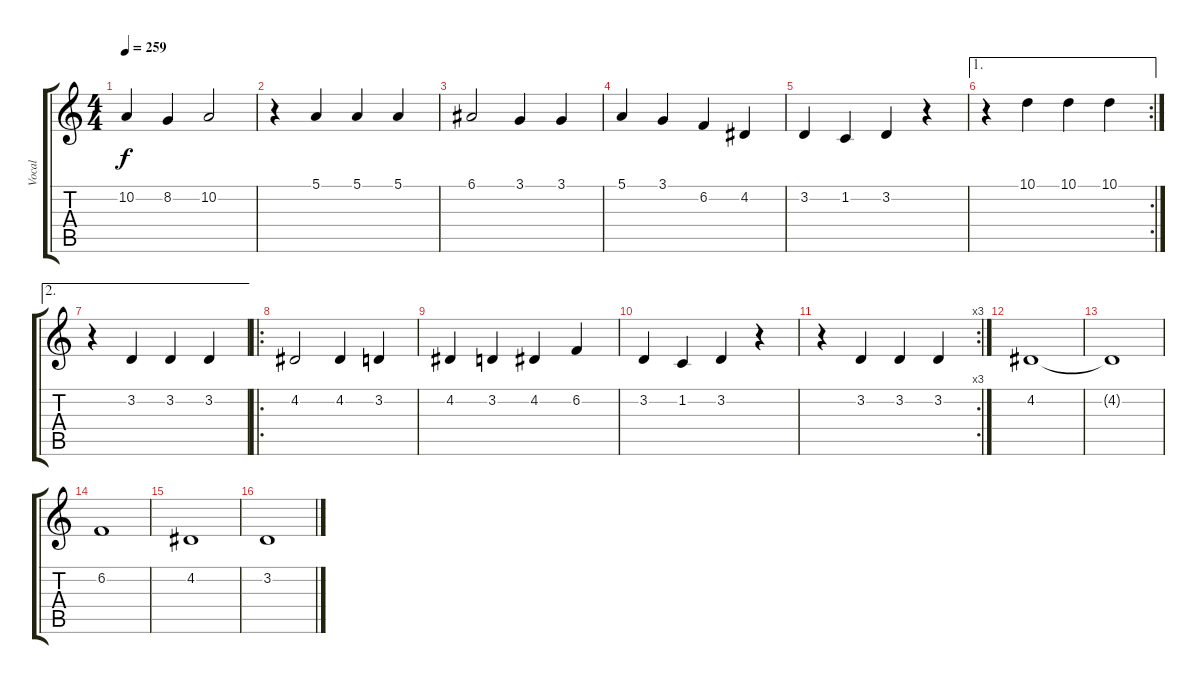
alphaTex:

\track ("Vocal" "Vocal") {instrument harmonica}
\staff {score tabs}
\tuning (E4 B3 G3 D3 A2 E2) {hide}
\ts (4 4)
\tempo 259
\clef g2
\ks c
10.2.4{dy f} 8.2.4 10.2.2 |
r.4 5.1.4 5.1.4 5.1.4 |
6.1.2 3.1.4 3.1.4 |
5.1.4 3.1.4 6.2.4 4.2.4 |
3.2.4 1.2.4 3.2.4 r.4 |
\ae 1
\rc 2
r.4 10.1.4 10.1.4 10.1.4 |
\ae 2
r.4 3.2.4 3.2.4 3.2.4 |
\ro
4.2.2 4.2.4 3.2.4 |
4.2.4 3.2.4 4.2.4 6.2.4 |
3.2.4 1.2.4 3.2.4 r.4 |
\rc 3
r.4 3.2.4 3.2.4 3.2.4 |
4.2.1 |
4.2{t}.1 |
6.2.1 |
4.2.1 |
3.2.1
